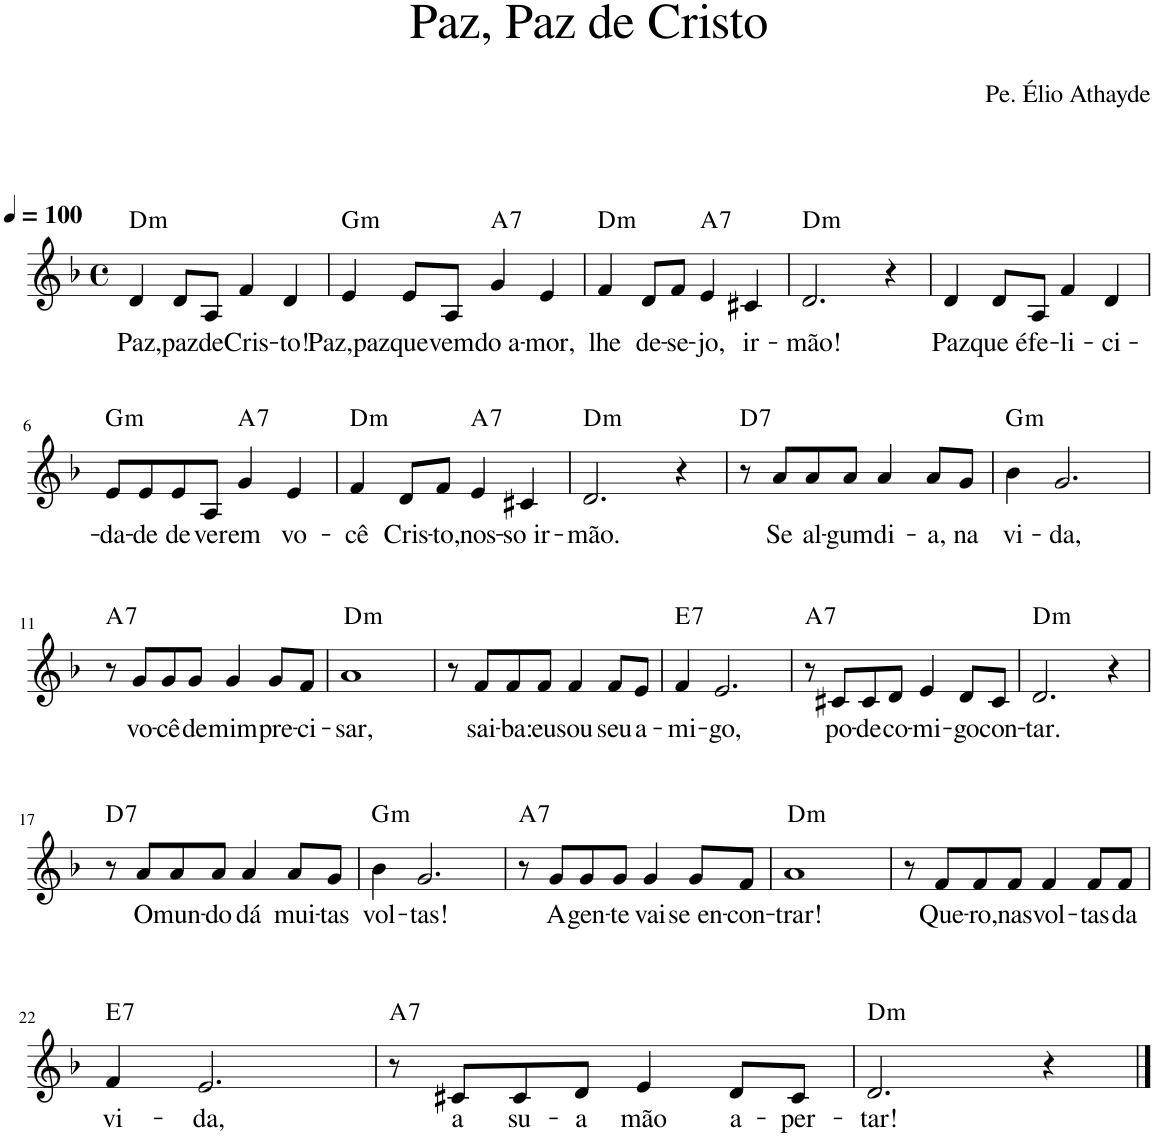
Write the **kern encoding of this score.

**kern	**text	**harte
*part1	*part1	*part1
*staff1	*staff1	*
*I"Voz	*	*
*I'Vo.	*	*
*clefG2	*	*
*k[b-]	*	*
*M4/4	*	*
*met(c)	*	*
*MM100	*	*
=1	=1	=1
!	!LO:LY:b	!LO:H:kt=m
4d/	Paz,	D:min
!	!LO:LY:b	!
8d/L	paz	.
!	!LO:LY:b	!
8A/J	de	.
!	!LO:LY:b	!
4f/	Cris-	.
!	!LO:LY:b	!
4d/	-to!	.
=2	=2	=2
!	!LO:LY:b	!LO:H:kt=m
4e/	Paz,paz	G:min
!	!LO:LY:b	!
8e/L	que	.
!	!LO:LY:b	!
8A/J	vem	.
!	!LO:LY:b	!LO:H:kt=7
4g/	do a-	A:7
!	!LO:LY:b	!
4e/	-mor,	.
=3	=3	=3
!	!LO:LY:b	!LO:H:kt=m
4f/	lhe	D:min
!	!LO:LY:b	!
8d/L	de-	.
!	!LO:LY:b	!
8f/J	-se-	.
!	!LO:LY:b	!LO:H:kt=7
4e/	-jo,	A:7
!	!LO:LY:b	!
4c#X/	ir-	.
=4	=4	=4
!	!LO:LY:b	!LO:H:kt=m
2.d/	-mão!	D:min
4r	.	.
=5	=5	=5
!	!LO:LY:b	!
4d/	Paz	.
!	!LO:LY:b	!
8d/L	que é	.
!	!LO:LY:b	!
8A/J	fe-	.
!	!LO:LY:b	!
4f/	-li-	.
!	!LO:LY:b	!
4d/	-ci-	.
!!LO:LB:g=z
=6	=6	=6
!	!LO:LY:b	!LO:H:kt=m
8e/L	-da-	G:min
!	!LO:LY:b	!
8e/	-de	.
!	!LO:LY:b	!
8e/	de	.
!	!LO:LY:b	!
8A/J	ver	.
!	!LO:LY:b	!LO:H:kt=7
4g/	em	A:7
!	!LO:LY:b	!
4e/	vo-	.
=7	=7	=7
!	!LO:LY:b	!LO:H:kt=m
4f/	-cê	D:min
!	!LO:LY:b	!
8d/L	Cris-	.
!	!LO:LY:b	!
8f/J	-to,	.
!	!LO:LY:b	!LO:H:kt=7
4e/	nos-	A:7
!	!LO:LY:b	!
4c#X/	-so ir-	.
=8	=8	=8
!	!LO:LY:b	!LO:H:kt=m
2.d/	-mão.	D:min
4r	.	.
=9	=9	=9
!	!	!LO:H:kt=7
8r	.	D:7
!	!LO:LY:b	!
8a/L	Se	.
!	!LO:LY:b	!
8a/	al-	.
!	!LO:LY:b	!
8a/J	-gum	.
!	!LO:LY:b	!
4a/	di-	.
!	!LO:LY:b	!
8a/L	-a,	.
!	!LO:LY:b	!
8g/J	na	.
=10	=10	=10
!	!LO:LY:b	!LO:H:kt=m
4b-\	vi-	G:min
!	!LO:LY:b	!
2.g/	-da,	.
!!LO:LB:g=z
=11	=11	=11
!	!	!LO:H:kt=7
8r	.	A:7
!	!LO:LY:b	!
8g/L	vo-	.
!	!LO:LY:b	!
8g/	-cê	.
!	!LO:LY:b	!
8g/J	de	.
!	!LO:LY:b	!
4g/	mim	.
!	!LO:LY:b	!
8g/L	pre-	.
!	!LO:LY:b	!
8f/J	-ci-	.
=12	=12	=12
!	!LO:LY:b	!LO:H:kt=m
1a	-sar,	D:min
=13	=13	=13
8r	.	.
!	!LO:LY:b	!
8f/L	sai-	.
!	!LO:LY:b	!
8f/	-ba:	.
!	!LO:LY:b	!
8f/J	eu	.
!	!LO:LY:b	!
4f/	sou	.
!	!LO:LY:b	!
8f/L	seu	.
!	!LO:LY:b	!
8e/J	a-	.
=14	=14	=14
!	!LO:LY:b	!LO:H:kt=7
4f/	-mi-	E:7
!	!LO:LY:b	!
2.e/	-go,	.
=15	=15	=15
!	!	!LO:H:kt=7
8r	.	A:7
!	!LO:LY:b	!
8c#X/L	po-	.
!	!LO:LY:b	!
8c#/	-de	.
!	!LO:LY:b	!
8d/J	co-	.
!	!LO:LY:b	!
4e/	-mi-	.
!	!LO:LY:b	!
8d/L	-go	.
!	!LO:LY:b	!
8c#/J	con-	.
=16	=16	=16
!	!LO:LY:b	!LO:H:kt=m
2.d/	-tar.	D:min
4r	.	.
!!LO:LB:g=z
=17	=17	=17
!	!	!LO:H:kt=7
8r	.	D:7
!	!LO:LY:b	!
8a/L	O	.
!	!LO:LY:b	!
8a/	mun-	.
!	!LO:LY:b	!
8a/J	-do	.
!	!LO:LY:b	!
4a/	dá	.
!	!LO:LY:b	!
8a/L	mui-	.
!	!LO:LY:b	!
8g/J	-tas	.
=18	=18	=18
!	!LO:LY:b	!LO:H:kt=m
4b-\	vol-	G:min
!	!LO:LY:b	!
2.g/	-tas!	.
=19	=19	=19
!	!	!LO:H:kt=7
8r	.	A:7
!	!LO:LY:b	!
8g/L	A	.
!	!LO:LY:b	!
8g/	gen-	.
!	!LO:LY:b	!
8g/J	-te	.
!	!LO:LY:b	!
4g/	vai	.
!	!LO:LY:b	!
8g/L	se en-	.
!	!LO:LY:b	!
8f/J	-con-	.
=20	=20	=20
!	!LO:LY:b	!LO:H:kt=m
1a	-trar!	D:min
=21	=21	=21
8r	.	.
!	!LO:LY:b	!
8f/L	Que-	.
!	!LO:LY:b	!
8f/	-ro,	.
!	!LO:LY:b	!
8f/J	nas	.
!	!LO:LY:b	!
4f/	vol-	.
!	!LO:LY:b	!
8f/L	-tas	.
!	!LO:LY:b	!
8f/J	da	.
!!LO:LB:g=z
=22	=22	=22
!	!LO:LY:b	!LO:H:kt=7
4f/	vi-	E:7
!	!LO:LY:b	!
2.e/	-da,	.
=23	=23	=23
!	!	!LO:H:kt=7
8r	.	A:7
!	!LO:LY:b	!
8c#X/L	a	.
!	!LO:LY:b	!
8c#/	su-	.
!	!LO:LY:b	!
8d/J	-a	.
!	!LO:LY:b	!
4e/	mão	.
!	!LO:LY:b	!
8d/L	a-	.
!	!LO:LY:b	!
8c#/J	-per-	.
=24	=24	=24
!	!LO:LY:b	!LO:H:kt=m
2.d/	-tar!	D:min
4r	.	.
==	==	==
*-	*-	*-
